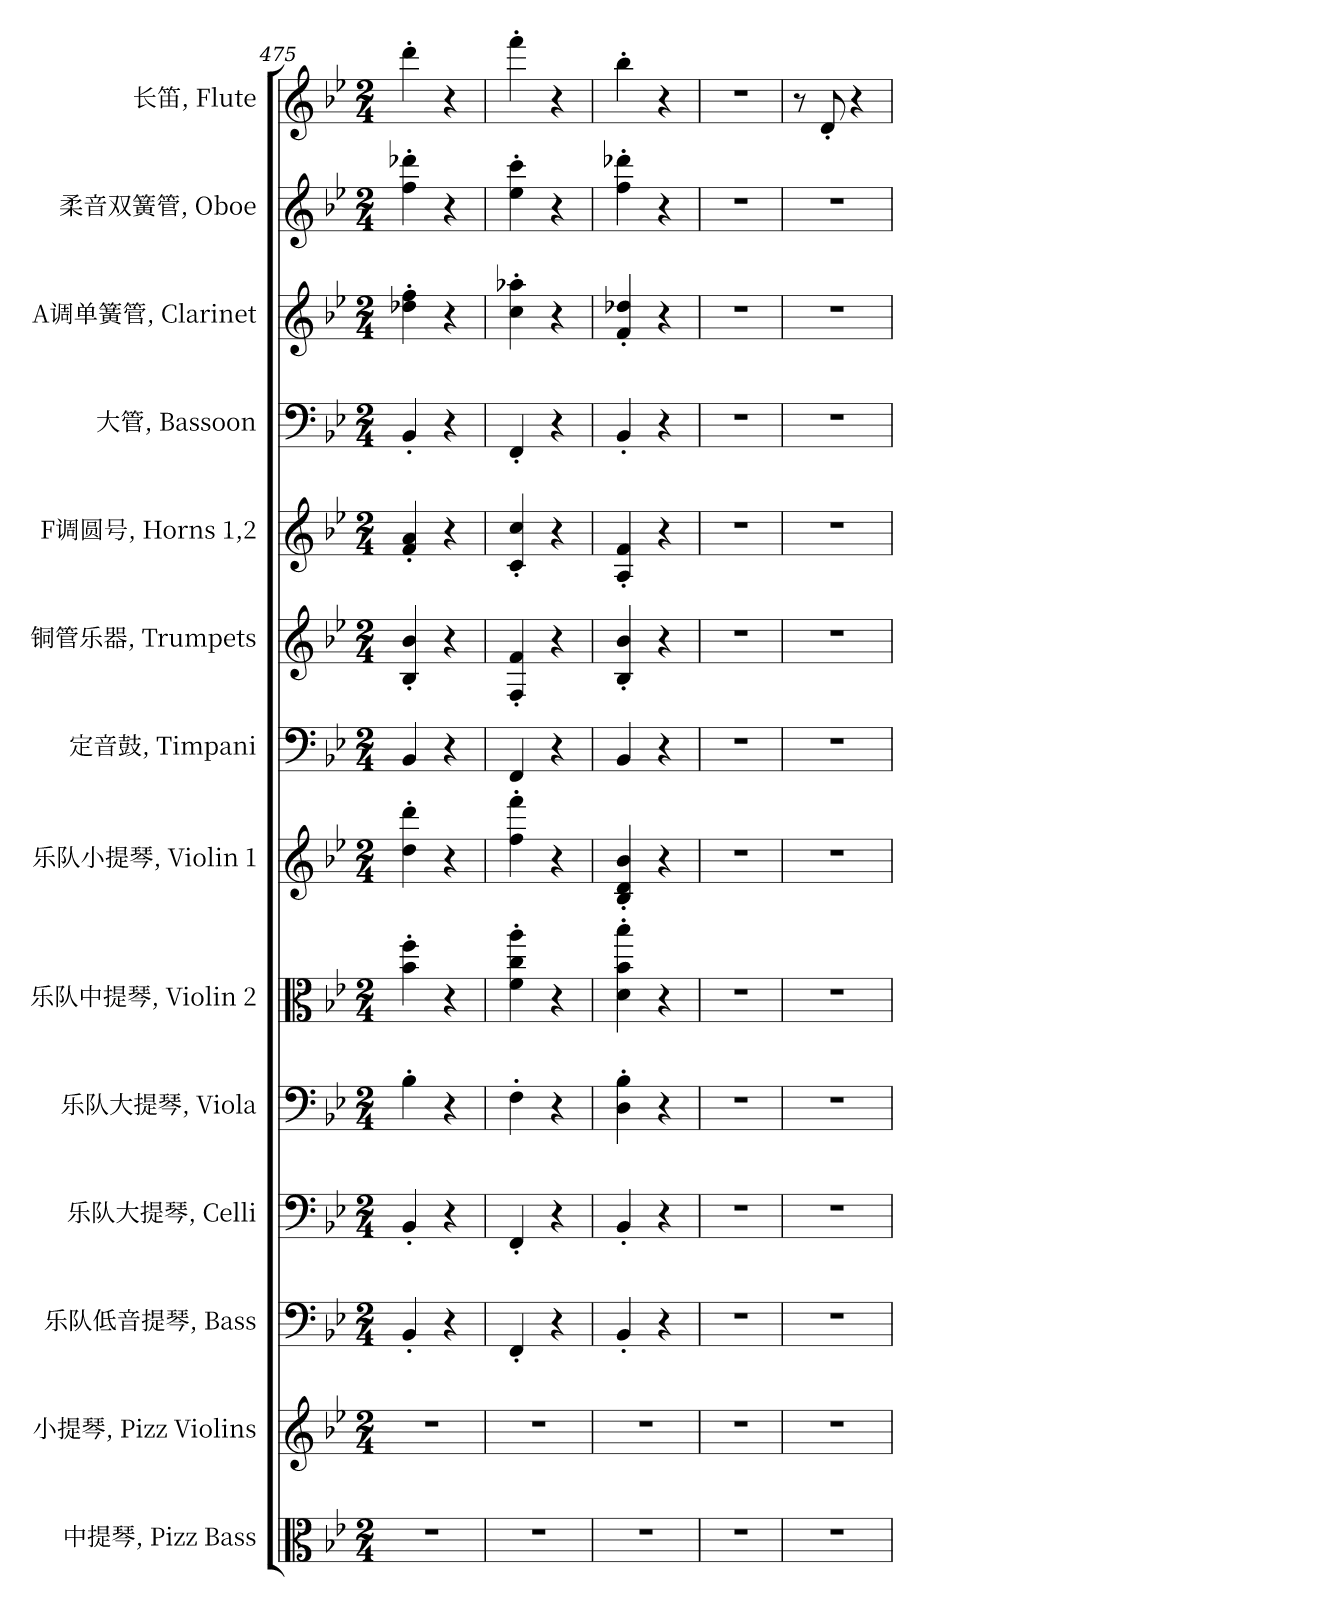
**kern	**kern	**kern	**kern	**kern	**kern	**kern	**kern	**kern	**kern	**kern	**kern	**kern	**kern
*part14	*part13	*part12	*part11	*part10	*part9	*part8	*part7	*part6	*part5	*part4	*part3	*part2	*part1
*staff14	*staff13	*staff12	*staff11	*staff10	*staff9	*staff8	*staff7	*staff6	*staff5	*staff4	*staff3	*staff2	*staff1
*I"中提琴, Pizz Bass	*I"小提琴, Pizz Violins	*I"乐队低音提琴, Bass	*I"乐队大提琴, Celli	*I"乐队大提琴, Viola	*I"乐队中提琴, Violin 2	*I"乐队小提琴, Violin 1	*I"定音鼓, Timpani	*I"铜管乐器, Trumpets	*I"F调圆号, Horns 1,2	*I"大管, Bassoon	*I"A调单簧管, Clarinet	*I"柔音双簧管, Oboe	*I"长笛, Flute
*	*I'Vln.	*	*	*	*	*	*I'Timp.	*	*I'F Hn.	*I'Bsn.	*I'A Cl.	*	*I'Fl.
*clefC3	*clefG2	*clefF4	*clefF4	*clefF4	*clefC3	*clefG2	*clefF4	*clefG2	*clefG2	*clefF4	*clefG2	*clefG2	*clefG2
*	*	*ITrd7c12	*	*	*	*	*	*	*ITrd4c7	*	*ITrd2c3	*ITrd2c3	*
*k[b-e-]	*k[b-e-]	*k[b-e-]	*k[b-e-]	*k[b-e-]	*k[b-e-]	*k[b-e-]	*k[b-e-]	*k[b-e-]	*k[b-e-a-]	*k[b-e-]	*k[f#]	*k[f#]	*k[b-e-]
*M2/4	*M2/4	*M2/4	*M2/4	*M2/4	*M2/4	*M2/4	*M2/4	*M2/4	*M2/4	*M2/4	*M2/4	*M2/4	*M2/4
*MM130	*MM130	*MM130	*MM130	*MM130	*MM130	*MM130	*MM130	*MM130	*MM130	*MM130	*MM130	*MM130	*MM130
=475	=475	=475	=475	=475	=475	=475	=475	=475	=475	=475	=475	=475	=475
2r	2r	4BBB-'/	4BB-'/	4B-'\	4b-\' 4ff\'	4dd\' 4ddd\'	4BB-/	4B-/' 4b-/'	4B-/' 4d/'	4BB-'/	4b-X\' 4dd\'	4dd\' 4bb-X\'	4ddd'\
.	.	4r	4r	4r	4r	4r	4r	4r	4r	4r	4r	4r	4r
=476	=476	=476	=476	=476	=476	=476	=476	=476	=476	=476	=476	=476	=476
2r	2r	4FFF'/	4FF'/	4F'\	4f\' 4cc\' 4aa\'	4ff\' 4fff\'	4FF/	4F/' 4f/'	4F/' 4f/'	4FF'/	4a\' 4ffn\'	4cc\' 4aa\'	4fff'\
.	.	4r	4r	4r	4r	4r	4r	4r	4r	4r	4r	4r	4r
=477	=477	=477	=477	=477	=477	=477	=477	=477	=477	=477	=477	=477	=477
2r	2r	4BBB-'/	4BB-'/	4D\' 4B-\'	4d\' 4b-\' 4bb-\'	4B-/' 4d/' 4b-/'	4BB-/	4B-/' 4b-/'	4D/' 4B-/'	4BB-'/	4d/' 4b-X/'	4dd\' 4bb-X\'	4bb-'\
.	.	4r	4r	4r	4r	4r	4r	4r	4r	4r	4r	4r	4r
=478	=478	=478	=478	=478	=478	=478	=478	=478	=478	=478	=478	=478	=478
*	*	*	*	*	*	*	*	*	*	*	*	*	*MM138
2r	2r	2r	2r	2r	2r	2r	2r	2r	2r	2r	2r	2r	2r
!!LO:PB:g=z
=479	=479	=479	=479	=479	=479	=479	=479	=479	=479	=479	=479	=479	=479
2r	2r	2r	2r	2r	2r	2r	2r	2r	2r	2r	2r	2r	8r
.	.	.	.	.	.	.	.	.	.	.	.	.	8d'/
.	.	.	.	.	.	.	.	.	.	.	.	.	4r
=	=	=	=	=	=	=	=	=	=	=	=	=	=
*-	*-	*-	*-	*-	*-	*-	*-	*-	*-	*-	*-	*-	*-
